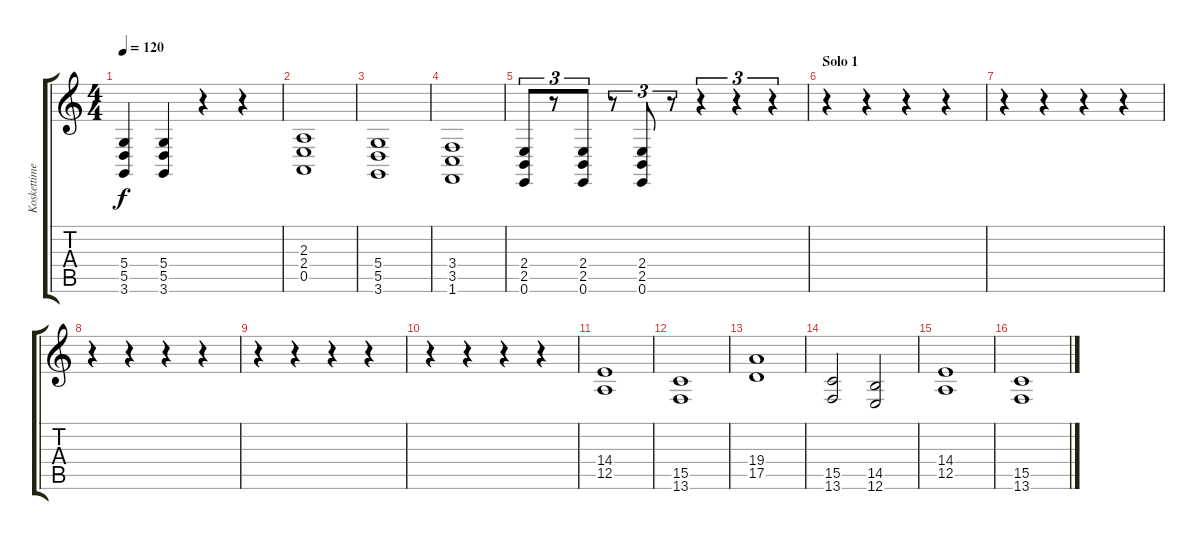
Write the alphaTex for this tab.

\track ("Koskettimet (Vasen)" "Koskettime") {instrument stringensemble1}
\staff {score tabs}
\tuning (E4 B3 G3 D3 A2 E2) {hide}
\ts (4 4)
\tempo 120
\clef g2
\ks c
(5.4 5.5 3.6).4{dy f} (5.4 5.5 3.6).4 r.4 r.4 |
(2.3 2.4 0.5).1 |
(5.4 5.5 3.6).1 |
(3.4 3.5 1.6).1 |
(2.4 2.5 0.6).8{tu (3 2)} r.8{tu (3 2)} (2.4 2.5 0.6).8{tu (3 2)} r.8{tu (3 2)} (2.4 2.5 0.6).8{tu (3 2)} r.8{tu (3 2)} r.4{tu (3 2)} r.4{tu (3 2)} r.4{tu (3 2)} |
\section ("" "Solo 1")
r.4 r.4 r.4 r.4 |
r.4 r.4 r.4 r.4 |
r.4 r.4 r.4 r.4 |
r.4 r.4 r.4 r.4 |
r.4 r.4 r.4 r.4 |
(14.4 12.5).1{volume 12} |
(15.5 13.6).1 |
(19.4 17.5).1 |
(15.5 13.6).2 (14.5 12.6).2 |
(14.4 12.5).1 |
(15.5 13.6).1
